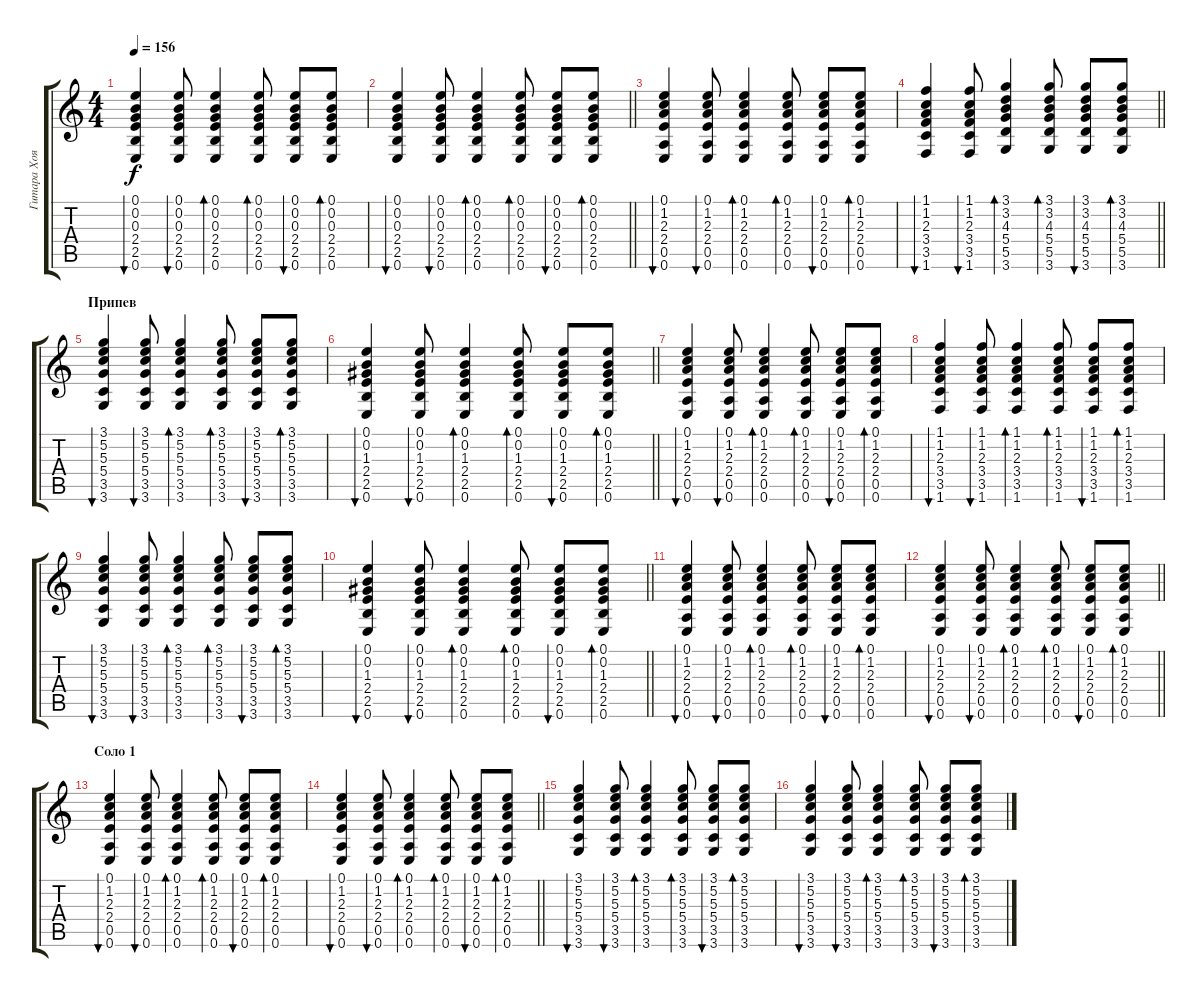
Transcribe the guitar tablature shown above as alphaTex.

\track ("Гитара Хоя" "Гитара Хоя") {instrument acousticguitarsteel}
\staff {score tabs}
\tuning (E4 B3 G3 D3 A2 E2) {hide}
\ts (4 4)
\tempo 156
\clef g2
\ks c
(0.1 0.2 0.3 2.4 2.5 0.6).4{bu 60 dy f} (0.1 0.2 0.3 2.4 2.5 0.6).8{bu 60} (0.1 0.2 0.3 2.4 2.5 0.6).4{bd 60} (0.1 0.2 0.3 2.4 2.5 0.6).8{bd 60} (0.1 0.2 0.3 2.4 2.5 0.6).8{bu 60} (0.1 0.2 0.3 2.4 2.5 0.6).8{bd 60} |
\barLineRight lightlight
(0.1 0.2 0.3 2.4 2.5 0.6).4{bu 60} (0.1 0.2 0.3 2.4 2.5 0.6).8{bu 60} (0.1 0.2 0.3 2.4 2.5 0.6).4{bd 60} (0.1 0.2 0.3 2.4 2.5 0.6).8{bd 60} (0.1 0.2 0.3 2.4 2.5 0.6).8{bu 60} (0.1 0.2 0.3 2.4 2.5 0.6).8{bd 60} |
(0.1 1.2 2.3 2.4 0.5 0.6).4{bu 60} (0.1 1.2 2.3 2.4 0.5 0.6).8{bu 60} (0.1 1.2 2.3 2.4 0.5 0.6).4{bd 60} (0.1 1.2 2.3 2.4 0.5 0.6).8{bd 60} (0.1 1.2 2.3 2.4 0.5 0.6).8{bu 60} (0.1 1.2 2.3 2.4 0.5 0.6).8{bd 60} |
\barLineRight lightlight
(1.1 1.2 2.3 3.4 3.5 1.6).4{bu 60} (1.1 1.2 2.3 3.4 3.5 1.6).8{bu 60} (3.1 3.2 4.3 5.4 5.5 3.6).4{bd 60} (3.1 3.2 4.3 5.4 5.5 3.6).8{bd 60} (3.1 3.2 4.3 5.4 5.5 3.6).8{bu 60} (3.1 3.2 4.3 5.4 5.5 3.6).8{bd 60} |
\section ("" "Припев")
(3.1 5.2 5.3 5.4 3.5 3.6).4{bu 60} (3.1 5.2 5.3 5.4 3.5 3.6).8{bu 60} (3.1 5.2 5.3 5.4 3.5 3.6).4{bd 60} (3.1 5.2 5.3 5.4 3.5 3.6).8{bd 60} (3.1 5.2 5.3 5.4 3.5 3.6).8{bu 60} (3.1 5.2 5.3 5.4 3.5 3.6).8{bd 60} |
\barLineRight lightlight
(0.1 0.2 1.3 2.4 2.5 0.6).4{bu 60} (0.1 0.2 1.3 2.4 2.5 0.6).8{bu 60} (0.1 0.2 1.3 2.4 2.5 0.6).4{bd 60} (0.1 0.2 1.3 2.4 2.5 0.6).8{bd 60} (0.1 0.2 1.3 2.4 2.5 0.6).8{bu 60} (0.1 0.2 1.3 2.4 2.5 0.6).8{bd 60} |
(0.1 1.2 2.3 2.4 0.5 0.6).4{bu 60} (0.1 1.2 2.3 2.4 0.5 0.6).8{bu 60} (0.1 1.2 2.3 2.4 0.5 0.6).4{bd 60} (0.1 1.2 2.3 2.4 0.5 0.6).8{bd 60} (0.1 1.2 2.3 2.4 0.5 0.6).8{bu 60} (0.1 1.2 2.3 2.4 0.5 0.6).8{bd 60} |
(1.1 1.2 2.3 3.4 3.5 1.6).4{bu 60} (1.1 1.2 2.3 3.4 3.5 1.6).8{bu 60} (1.1 1.2 2.3 3.4 3.5 1.6).4{bd 60} (1.1 1.2 2.3 3.4 3.5 1.6).8{bd 60} (1.1 1.2 2.3 3.4 3.5 1.6).8{bu 60} (1.1 1.2 2.3 3.4 3.5 1.6).8{bd 60} |
(3.1 5.2 5.3 5.4 3.5 3.6).4{bu 60} (3.1 5.2 5.3 5.4 3.5 3.6).8{bu 60} (3.1 5.2 5.3 5.4 3.5 3.6).4{bd 60} (3.1 5.2 5.3 5.4 3.5 3.6).8{bd 60} (3.1 5.2 5.3 5.4 3.5 3.6).8{bu 60} (3.1 5.2 5.3 5.4 3.5 3.6).8{bd 60} |
\barLineRight lightlight
(0.1 0.2 1.3 2.4 2.5 0.6).4{bu 60} (0.1 0.2 1.3 2.4 2.5 0.6).8{bu 60} (0.1 0.2 1.3 2.4 2.5 0.6).4{bd 60} (0.1 0.2 1.3 2.4 2.5 0.6).8{bd 60} (0.1 0.2 1.3 2.4 2.5 0.6).8{bu 60} (0.1 0.2 1.3 2.4 2.5 0.6).8{bd 60} |
(0.1 1.2 2.3 2.4 0.5 0.6).4{bu 60} (0.1 1.2 2.3 2.4 0.5 0.6).8{bu 60} (0.1 1.2 2.3 2.4 0.5 0.6).4{bd 60} (0.1 1.2 2.3 2.4 0.5 0.6).8{bd 60} (0.1 1.2 2.3 2.4 0.5 0.6).8{bu 60} (0.1 1.2 2.3 2.4 0.5 0.6).8{bd 60} |
\barLineRight lightlight
(0.1 1.2 2.3 2.4 0.5 0.6).4{bu 60} (0.1 1.2 2.3 2.4 0.5 0.6).8{bu 60} (0.1 1.2 2.3 2.4 0.5 0.6).4{bd 60} (0.1 1.2 2.3 2.4 0.5 0.6).8{bd 60} (0.1 1.2 2.3 2.4 0.5 0.6).8{bu 60} (0.1 1.2 2.3 2.4 0.5 0.6).8{bd 60} |
\section ("" "Соло 1")
(0.1 1.2 2.3 2.4 0.5 0.6).4{bu 60} (0.1 1.2 2.3 2.4 0.5 0.6).8{bu 60} (0.1 1.2 2.3 2.4 0.5 0.6).4{bd 60} (0.1 1.2 2.3 2.4 0.5 0.6).8{bd 60} (0.1 1.2 2.3 2.4 0.5 0.6).8{bu 60} (0.1 1.2 2.3 2.4 0.5 0.6).8{bd 60} |
\barLineRight lightlight
(0.1 1.2 2.3 2.4 0.5 0.6).4{bu 60} (0.1 1.2 2.3 2.4 0.5 0.6).8{bu 60} (0.1 1.2 2.3 2.4 0.5 0.6).4{bd 60} (0.1 1.2 2.3 2.4 0.5 0.6).8{bd 60} (0.1 1.2 2.3 2.4 0.5 0.6).8{bu 60} (0.1 1.2 2.3 2.4 0.5 0.6).8{bd 60} |
(3.1 5.2 5.3 5.4 3.5 3.6).4{bu 60} (3.1 5.2 5.3 5.4 3.5 3.6).8{bu 60} (3.1 5.2 5.3 5.4 3.5 3.6).4{bd 60} (3.1 5.2 5.3 5.4 3.5 3.6).8{bd 60} (3.1 5.2 5.3 5.4 3.5 3.6).8{bu 60} (3.1 5.2 5.3 5.4 3.5 3.6).8{bd 60} |
(3.1 5.2 5.3 5.4 3.5 3.6).4{bu 60} (3.1 5.2 5.3 5.4 3.5 3.6).8{bu 60} (3.1 5.2 5.3 5.4 3.5 3.6).4{bd 60} (3.1 5.2 5.3 5.4 3.5 3.6).8{bd 60} (3.1 5.2 5.3 5.4 3.5 3.6).8{bu 60} (3.1 5.2 5.3 5.4 3.5 3.6).8{bd 60}
